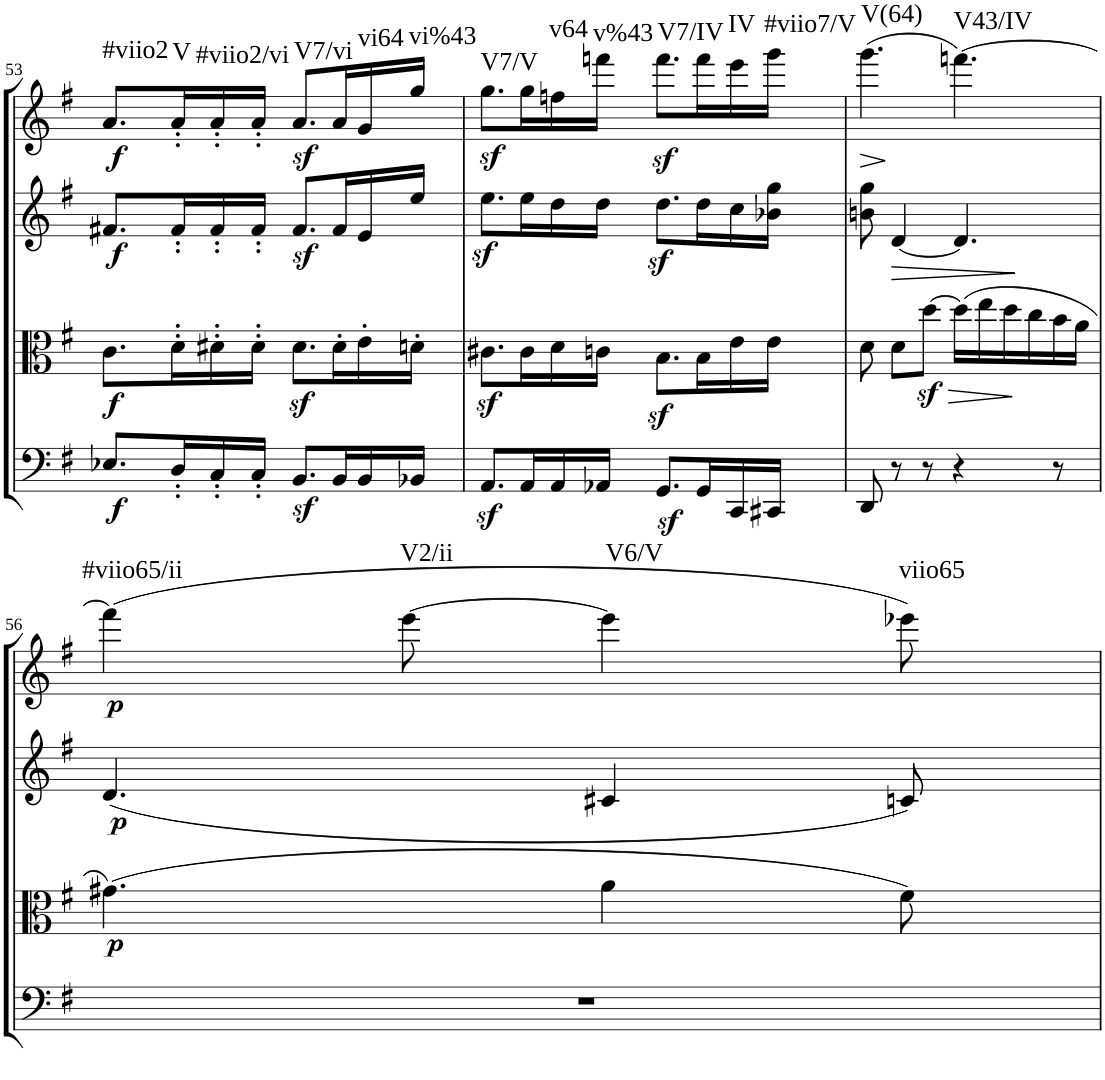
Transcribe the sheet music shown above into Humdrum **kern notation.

**kern	**dynam	**kern	**dynam	**kern	**dynam	**kern	**dynam	**harte
*part4	*part4	*part3	*part3	*part2	*part2	*part1	*part1	*part1
*staff4	*staff4	*staff3	*staff3	*staff2	*staff2	*staff1	*staff1	*
*I"Violoncello.	*	*I"Viola	*	*I"Violin II.	*	*I"Violin I.	*	*
*I'Vc	*	*I'Vla	*	*I'Vln	*	*I'Vln	*	*
!!LO:PB:g=z
*clefF4	*	*clefC3	*	*clefG2	*	*clefG2	*	*
*k[f#]	*	*k[f#]	*	*k[f#]	*	*k[f#]	*	*
*M6/8	*	*M6/8	*	*M6/8	*	*M6/8	*	*
=53	=53	=53	=53	=53	=53	=53	=53	=53
!	!LO:DY:b	!	!LO:DY:b	!	!LO:DY:b	!	!LO:DY:b	!LO:H:kt=#viio2
8.E-X/L	f	8.c\L	f	8.f#X/L	f	8.a/L	f	N
!	!	!	!	!	!	!	!	!LO:H:kt=V
16D''/L	.	16d''\L	.	16f#''/L	.	16a''/L	.	N
!	!	!	!	!	!	!	!	!LO:H:kt=#viio2/vi
16C''/	.	16d#X''\	.	16f#''/	.	16a''/	.	N
16C''/JJ	.	16d#''\JJ	.	16f#''/JJ	.	16a''/JJ	.	.
!	!	!	!	!	!	!	!LO:DY:b	!LO:H:kt=V7/vi
8.BBz</L	.	8.d#z<\L	.	8.f#z</L	.	8.a/L	sf	N
16BB/L	.	16d#'\L	.	16f#/L	.	16a/L	.	.
!	!	!	!	!	!	!	!	!LO:H:kt=vi64
16BB/	.	16e'\	.	16e/	.	16g/	.	N
!	!	!	!	!	!	!	!	!LO:H:kt=vi%43
16BB-X/JJ	.	16dn'\JJ	.	16ee/JJ	.	16gg/JJ	.	N
=54	=54	=54	=54	=54	=54	=54	=54	=54
!	!	!	!	!	!	!	!LO:DY:b	!LO:H:kt=V7/V
8.AAz</L	.	8.c#Xz<\L	.	8.eez<\L	.	8.gg\L	sf	N
16AA/L	.	16c#\L	.	16ee\L	.	16gg\L	.	.
!	!	!	!	!	!	!	!	!LO:H:kt=v64
16AA/	.	16d\	.	16dd\	.	16ffn\	.	N
!	!	!	!	!	!	!	!	!LO:H:kt=v%43
16AA-X/JJ	.	16cn\JJ	.	16dd\JJ	.	16fffn\JJ	.	N
!	!	!	!	!	!	!	!LO:DY:b	!LO:H:kt=V7/IV
8.GGz</L	.	8.Bz<\L	.	8.ddz<\L	.	8.fff\L	sf	N
16GG/L	.	16B\L	.	16dd\L	.	16fff\L	.	.
!	!	!	!	!	!	!	!	!LO:H:kt=IV
16CC/	.	16e\	.	16cc\	.	16eee\	.	N
!	!	!	!	!	!	!	!	!LO:H:kt=#viio7/V
16CC#X/JJ	.	16e\JJ	.	16b-X\ 16gg\JJ	.	16ggg\JJ	.	N
=55	=55	=55	=55	=55	=55	=55	=55	=55
!	!	!	!	!	!	!	!LO:HP:b	!LO:H:kt=V(64)
8DD/	.	8d\	.	8bn\ 8gg\	.	(4.ggg\	>	N
!	!	!	!	!	!LO:HP:b	!	!	!
8r	.	8d\L	.	[4d/	>	.	.	.
!	!	!	!LO:HP:b	!	!	!	!	!
8r	.	[8ddz<\J	>	.	.	.	.	.
!	!	!	!	!	!	!	!	!LO:H:kt=V43/IV
4r	.	(16dd\LL]	.	4.d/]	.	[4.fffn\)	.	N
.	.	16ee\	.	.	.	.	.	.
.	.	16dd\	.	.	.	.	.	.
.	.	16cc\	.	.	.	.	.	.
8r	.	16b\	.	.	.	.	.	.
.	.	16a\JJ	.	.	.	.	.	.
.	.	.	]	.	]	.	]	.
!!LO:LB:g=z
=56	=56	=56	=56	=56	=56	=56	=56	=56
!	!	!	!LO:DY:b	!	!LO:DY:b	!	!LO:DY:b	!LO:H:kt=#viio65/ii
2.r	.	(4.g#X\)	p	(4.d/	p	(4fff\]	p	N
!	!	!	!	!	!	!	!	!LO:H:kt=V2/ii
.	.	.	.	.	.	[8eee\	.	N
!	!	!	!	!	!	!	!	!LO:H:kt=V6/V
.	.	4a\	.	4c#X/	.	4eee\]	.	N
!	!	!	!	!	!	!	!	!LO:H:kt=viio65
.	.	8f#\)	.	8cn/)	.	8eee-X\)	.	N
=	=	=	=	=	=	=	=	=
*-	*-	*-	*-	*-	*-	*-	*-	*-
